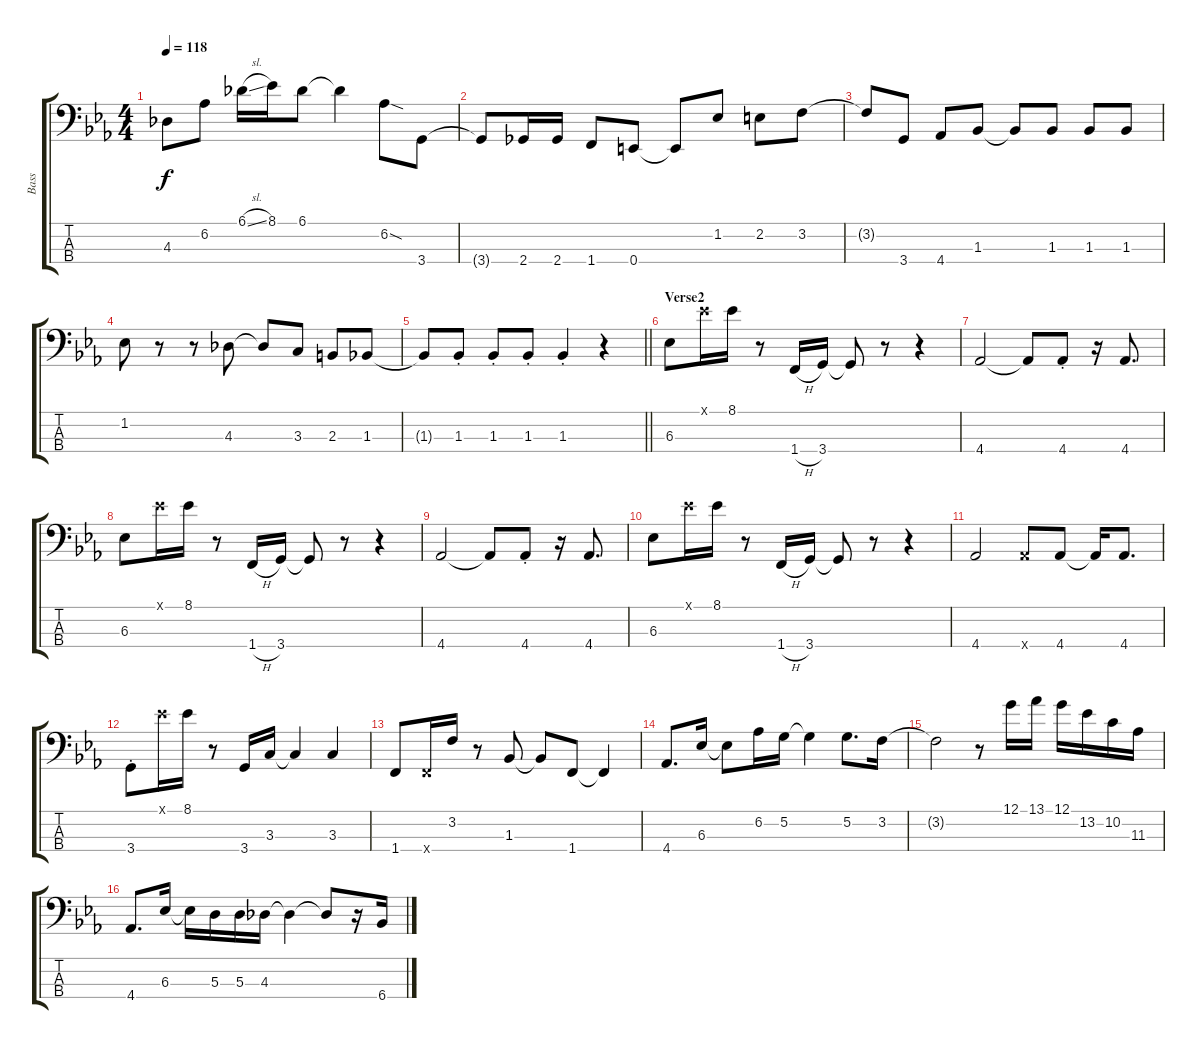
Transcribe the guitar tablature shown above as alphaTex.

\track ("Bass" "Bass") {instrument electricbassfinger}
\staff {score tabs}
\tuning (G2 D2 A1 E1) {hide}
\ts (4 4)
\tempo 118
\clef f4
\ks eb
4.3.8{dy f} 6.2.8 6.1{sl}.16 8.1.16 6.1.8 6.1{t}.4 6.2{sod}.8 3.4.8 |
3.4{t}.8 2.4.16 2.4.16 1.4.8 0.4.8 0.4{t}.8 1.2.8 2.2.8 3.2.8 |
3.2{t}.8 3.4.8 4.4.8 1.3.8 1.3{t}.8 1.3.8 1.3.8 1.3.8 |
1.2.8 r.8 r.8 4.3.8 4.3{t}.8 3.3.8 2.3.8 1.3.8 |
\barLineRight lightlight
1.3{t}.8 1.3{st}.8 1.3{st}.8 1.3{st}.8 1.3{st}.4 r.4 |
\section ("" "Verse2")
6.3.8 8.1{x}.16 8.1.16 r.8 1.4{h}.16 3.4.16 3.4{t}.8 r.8 r.4 |
4.4.2 4.4{t}.8 4.4{st}.8 r.16 4.4.8{d} |
6.3.8 8.1{x}.16 8.1.16 r.8 1.4{h}.16 3.4.16 3.4{t}.8 r.8 r.4 |
4.4.2 4.4{t}.8 4.4{st}.8 r.16 4.4.8{d} |
6.3.8 8.1{x}.16 8.1.16 r.8 1.4{h}.16 3.4.16 3.4{t}.8 r.8 r.4 |
4.4.2 4.4{x}.8 4.4.8 4.4{t}.16 4.4.8{d} |
3.4{st}.8 8.1{x}.16 8.1.16 r.8 3.4.16 3.3.16 3.3{t}.4 3.3.4 |
1.4.8 1.4{x}.16 3.2.16 r.8 1.3.8 1.3{t}.8 1.4.8 1.4{t}.4 |
4.4.8{d} 6.3.16 6.3{t}.8 6.2.16 5.2.16 5.2{t}.4 5.2.8{d} 3.2.16 |
3.2{t}.2 r.8 12.1.16 13.1.16 12.1.16 13.2.16 10.2.16 11.3.16 |
4.4.8{d} 6.3.16 6.3{t}.16 5.3.16 5.3.16 4.3.16 4.3{t}.4 4.3{t}.8 r.16 6.4.16
